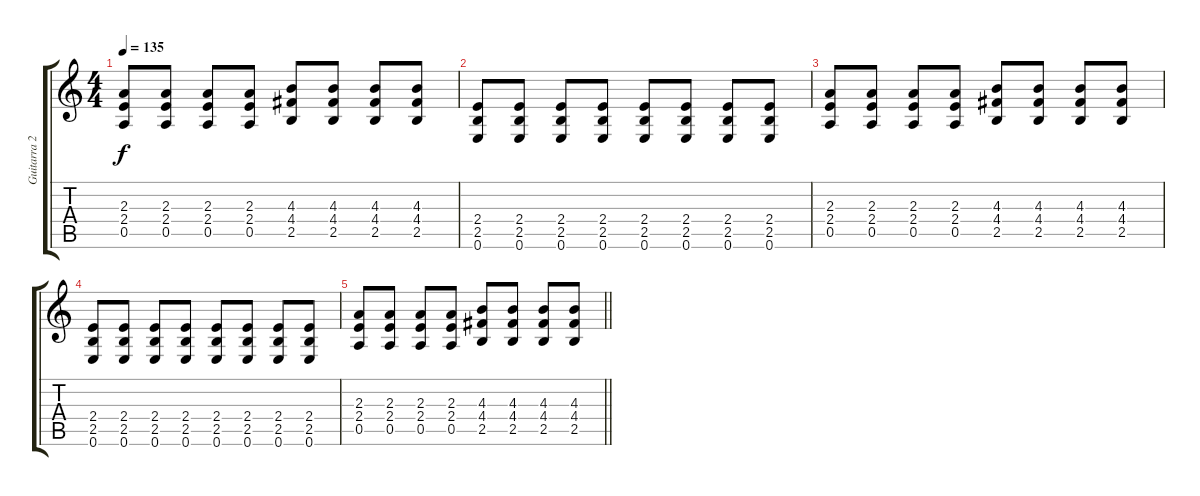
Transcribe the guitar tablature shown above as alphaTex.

\track ("Guitarra 2" "Guitarra 2") {instrument electricguitarclean}
\staff {score tabs}
\tuning (E4 B3 G3 D3 A2 E2) {hide}
\ts (4 4)
\tempo 135
\clef g2
\ks c
(2.3 2.4 0.5).8{dy f} (2.3 2.4 0.5).8 (2.3 2.4 0.5).8 (2.3 2.4 0.5).8 (4.3 4.4 2.5).8 (4.3 4.4 2.5).8 (4.3 4.4 2.5).8 (4.3 4.4 2.5).8 |
(2.4 2.5 0.6).8 (2.4 2.5 0.6).8 (2.4 2.5 0.6).8 (2.4 2.5 0.6).8 (2.4 2.5 0.6).8 (2.4 2.5 0.6).8 (2.4 2.5 0.6).8 (2.4 2.5 0.6).8 |
(2.3 2.4 0.5).8 (2.3 2.4 0.5).8 (2.3 2.4 0.5).8 (2.3 2.4 0.5).8 (4.3 4.4 2.5).8 (4.3 4.4 2.5).8 (4.3 4.4 2.5).8 (4.3 4.4 2.5).8 |
(2.4 2.5 0.6).8 (2.4 2.5 0.6).8 (2.4 2.5 0.6).8 (2.4 2.5 0.6).8 (2.4 2.5 0.6).8 (2.4 2.5 0.6).8 (2.4 2.5 0.6).8 (2.4 2.5 0.6).8 |
\barLineRight lightlight
(2.3 2.4 0.5).8 (2.3 2.4 0.5).8 (2.3 2.4 0.5).8 (2.3 2.4 0.5).8 (4.3 4.4 2.5).8 (4.3 4.4 2.5).8 (4.3 4.4 2.5).8 (4.3 4.4 2.5).8
